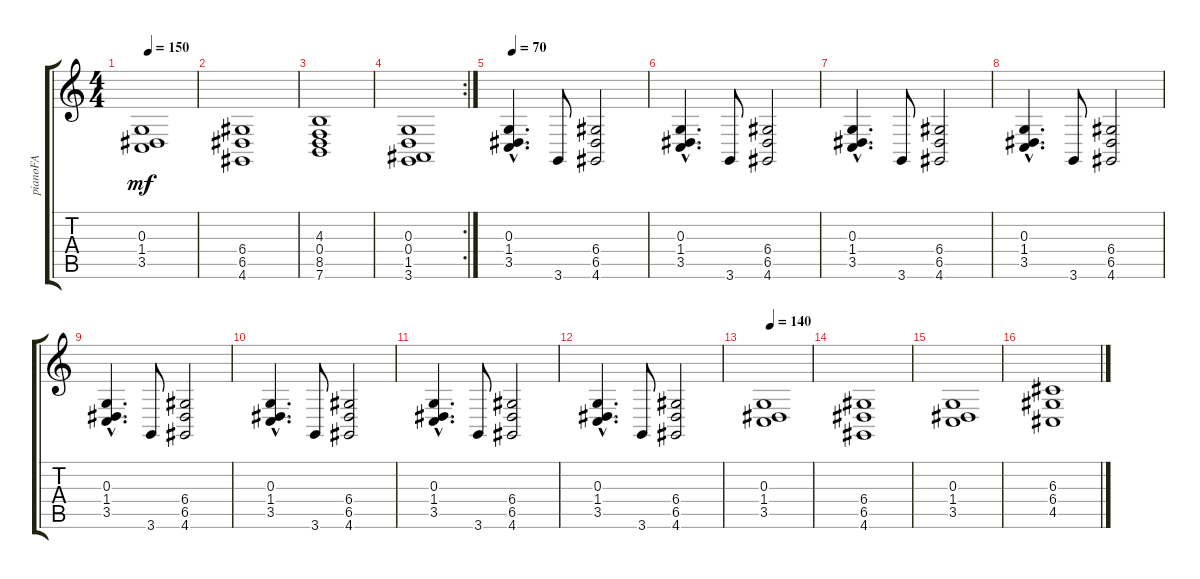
\track ("pianoFA" "pianoFA") {instrument stringensemble1}
\staff {score tabs}
\tuning (E4 B3 G3 D3 A2 E2) {hide}
\ts (4 4)
\tempo 150
\clef g2
\ks c
(0.3 1.4 3.5).1{dy mf} |
(6.4 6.5 4.6).1 |
(4.3 0.4 8.5 7.6).1 |
\rc 2
(0.3 0.4 1.5 3.6).1 |
\tempo 70
(0.3{hac} 1.4{hac} 3.5{hac}).4{d} 3.6.8 (6.4 6.5 4.6).2 |
(0.3{hac} 1.4{hac} 3.5{hac}).4{d} 3.6.8 (6.4 6.5 4.6).2 |
(0.3{hac} 1.4{hac} 3.5{hac}).4{d} 3.6.8 (6.4 6.5 4.6).2 |
(0.3{hac} 1.4{hac} 3.5{hac}).4{d} 3.6.8 (6.4 6.5 4.6).2 |
(0.3{hac} 1.4{hac} 3.5{hac}).4{d} 3.6.8 (6.4 6.5 4.6).2 |
(0.3{hac} 1.4{hac} 3.5{hac}).4{d} 3.6.8 (6.4 6.5 4.6).2 |
(0.3{hac} 1.4{hac} 3.5{hac}).4{d} 3.6.8 (6.4 6.5 4.6).2 |
(0.3{hac} 1.4{hac} 3.5{hac}).4{d} 3.6.8 (6.4 6.5 4.6).2 |
\tempo 140
(0.3 1.4 3.5).1 |
(6.4 6.5 4.6).1 |
(0.3 1.4 3.5).1 |
(6.3 6.4 4.5).1
